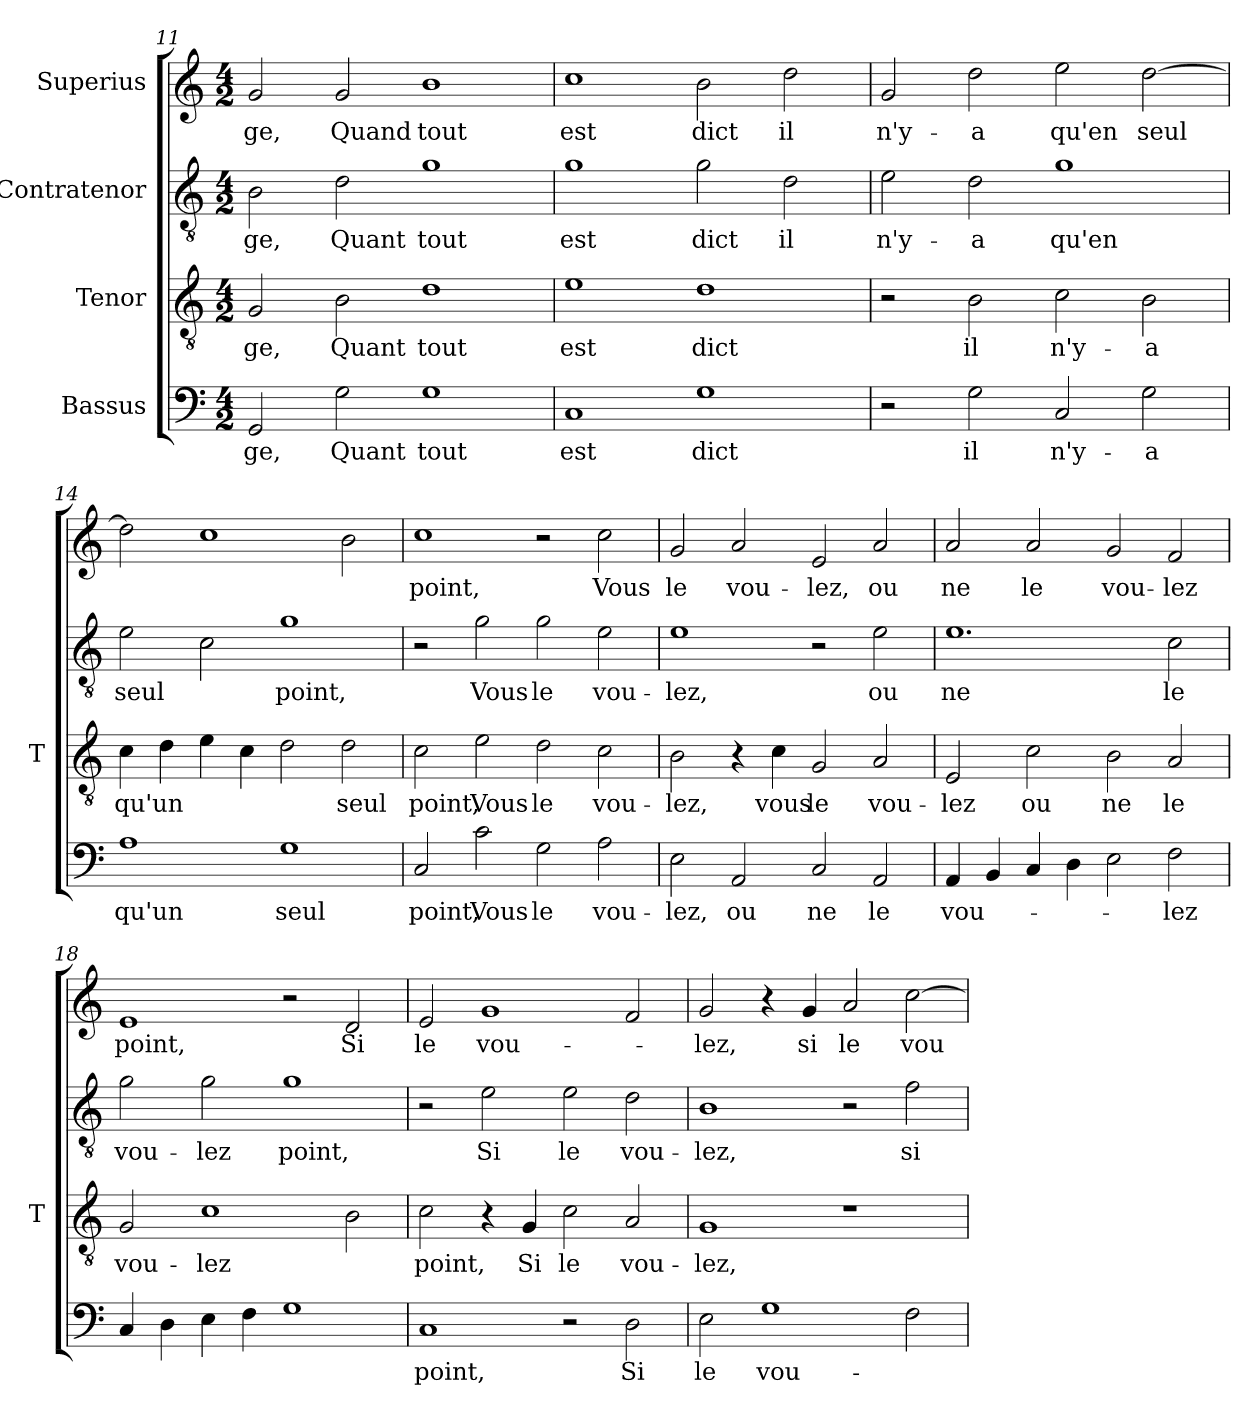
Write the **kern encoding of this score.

**kern	**text	**kern	**text	**kern	**text	**kern	**text
*part4	*part4	*part3	*part3	*part2	*part2	*part1	*part1
*staff4	*staff4	*staff3	*staff3	*staff2	*staff2	*staff1	*staff1
*I"Bassus	*	*I"Tenor	*	*I"Contratenor	*	*I"Superius	*
*	*	*I'T	*	*	*	*	*
*clefF4	*	*clefGv2	*	*clefGv2	*	*clefG2	*
*k[]	*	*k[]	*	*k[]	*	*k[]	*
*M4/2	*	*M4/2	*	*M4/2	*	*M4/2	*
=11	=11	=11	=11	=11	=11	=11	=11
2GG	-ge,	2G	-ge,	2B	-ge,	2g	-ge,
2G	-Quant	2B	-Quant	2d	-Quant	2g	-Quand
1G	-tout	1d	-tout	1g	-tout	1b	-tout
=12	=12	=12	=12	=12	=12	=12	=12
1C	-est	1e	-est	1g	-est	1cc	-est
1G	-dict	1d	-dict	2g	-dict	2b	-dict
.	.	.	.	2d	-il	2dd	-il
=13	=13	=13	=13	=13	=13	=13	=13
2r	.	2r	.	2e	n'y-	2g	n'y-
2G	-il	2B	-il	2d	-a	2dd	-a
2C	n'y-	2c	n'y-	1g	-qu'en	2ee	-qu'en
2G	-a	2B	-a	.	.	[2dd	-seul
=14	=14	=14	=14	=14	=14	=14	=14
1A	-qu'un	4c	-qu'un	2e	-seul	2dd]	.
.	.	4d	.	.	.	.	.
.	.	4e	.	2c	.	1cc	.
.	.	4c	.	.	.	.	.
1G	-seul	2d	.	1g	-point,	.	.
.	.	2d	-seul	.	.	2b	.
=15	=15	=15	=15	=15	=15	=15	=15
2C	-point,	2c	-point,	2r	.	1cc	-point,
2c	-Vous	2e	-Vous	2g	-Vous	.	.
2G	-le	2d	-le	2g	-le	2r	.
2A	vou-	2c	vou-	2e	vou-	2cc	-Vous
=16	=16	=16	=16	=16	=16	=16	=16
2E	-lez,	2B	-lez,	1e	-lez,	2g	-le
2AA	-ou	4r	.	.	.	2a	vou-
.	.	4c	-vous	.	.	.	.
2C	-ne	2G	-le	2r	.	2e	-lez,
2AA	-le	2A	vou-	2e	-ou	2a	-ou
=17	=17	=17	=17	=17	=17	=17	=17
4AA	vou-	2E	-lez	1.e	-ne	2a	-ne
4BB	.	.	.	.	.	.	.
4C	.	2c	-ou	.	.	2a	-le
4D	.	.	.	.	.	.	.
2E	.	2B	-ne	.	.	2g	vou-
2F	-lez	2A	-le	2c	-le	2f	-lez
=18	=18	=18	=18	=18	=18	=18	=18
4C	.	2G	vou-	2g	vou-	1e	-point,
4D	.	.	.	.	.	.	.
4E	.	1c	-lez	2g	-lez	.	.
4F	.	.	.	.	.	.	.
1G	.	.	.	1g	-point,	2r	.
.	.	2B	.	.	.	2d	-Si
=19	=19	=19	=19	=19	=19	=19	=19
1C	-point,	2c	-point,	2r	.	2e	-le
.	.	4r	.	2e	-Si	1g	vou-
.	.	4G	-Si	.	.	.	.
2r	.	2c	-le	2e	-le	.	.
2D	-Si	2A	vou-	2d	vou-	2f	.
=20	=20	=20	=20	=20	=20	=20	=20
2E	-le	1G	-lez,	1B	-lez,	2g	-lez,
1G	vou-	.	.	.	.	4r	.
.	.	.	.	.	.	4g	-si
.	.	1r	.	2r	.	2a	-le
2F	.	.	.	2f	-si	[2cc	vou-
=	=	=	=	=	=	=	=
*-	*-	*-	*-	*-	*-	*-	*-
